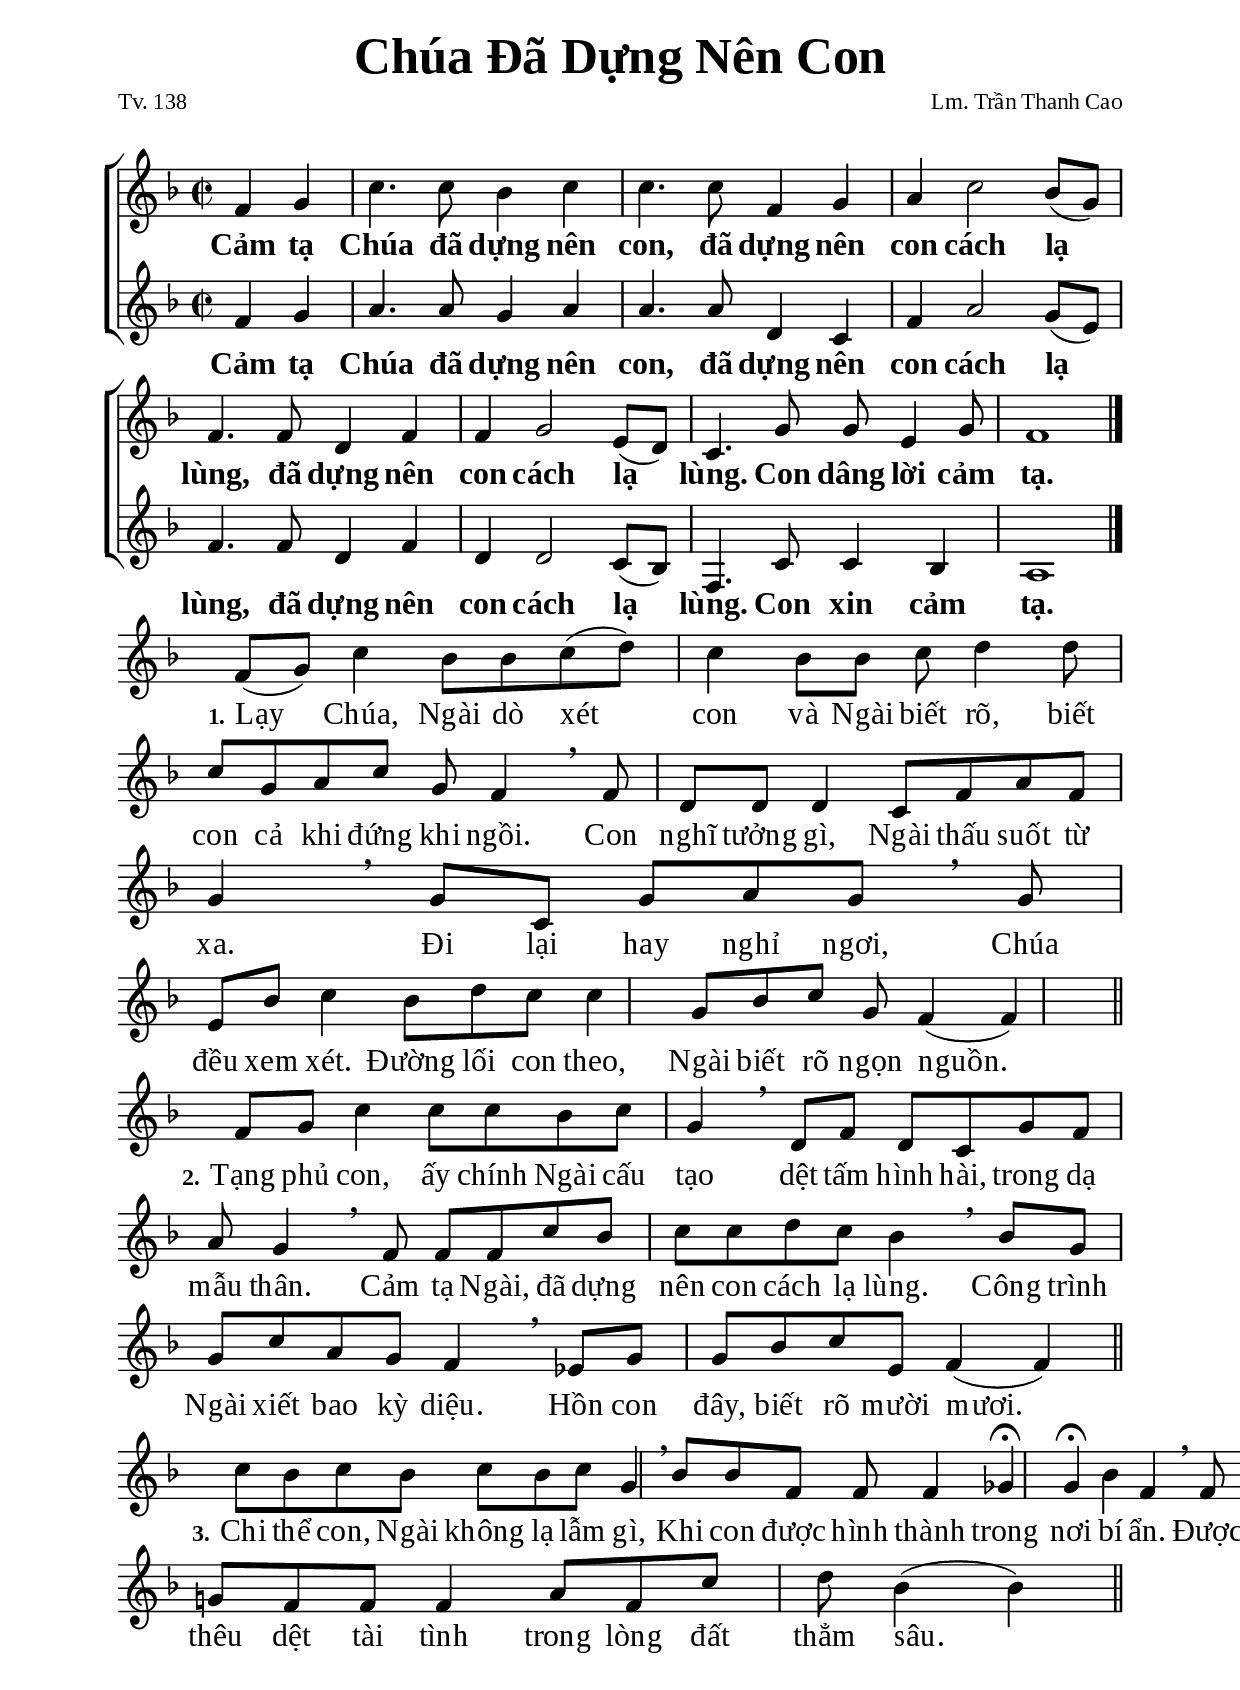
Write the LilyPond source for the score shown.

% Cài đặt chung
\version "2.20.0"
\include "english.ly"

\header {
  title = \markup { \fontsize #3 "Chúa Đã Dựng Nên Con" }
  poet = "Tv. 138"
  composer = "Lm. Trần Thanh Cao"
  arranger = " "
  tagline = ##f
}

\paper {
  #(set-paper-size "a4")
  top-margin = 10\mm
  bottom-margin = 10\mm
  left-margin = 20\mm
  right-margin = 20\mm
  indent = #0
  #(define fonts
    (make-pango-font-tree
      "Liberation Serif"
      "Liberation Serif"
      "Liberation Serif"
      (/ 20 20)))
  page-count = #1
}

% Nhạc điệp khúc
nhacDiepKhucSop = \relative c' {
  \partial 2 f4 g |
  c4. c8 bf4 c |
  c4. c8 f,4 g |
  a c2 bf8 _(g) |
  f4. f8 d4 f |
  f g2 e8 _(d) |
  c4. g'8 g e4 g8 |
  f1 \bar "|."
}

nhacDiepKhucBas = \relative c' {
  \partial 2 f4 g |
  a4. a8 g4 a |
  a4. a8 d,4 c |
  f a2 g8 (e) |
  f4. f8 d4 f |
  d d2 c8 (bf) |
  f4. c'8 c4 bf |
  a1
}

% Nhạc phiên khúc
nhacPhienKhucMot = \relative c' {
  f8 (g) c4 bf8 bf c (d) c4
  bf8 bf c d4 d8 c g a c g f4 \breathe
  f8 d d d4 c8 f a f g4 \breathe
  g8 c, g' a g \breathe
  g8 e bf' c4
  bf8 d c c4
  g8 bf c g f4 (f) \bar "||"
}

nhacPhienKhucHai = \relative c' {
  f8 g c4 c8 c bf c g4 \breathe
  d8 f d c g' f a g4 \breathe
  f8 f f c' bf c c d c bf4 \breathe
  bf8 g g c a g f4 \breathe
  ef8 g g bf c e, f4 (f) \bar "||"
}


nhacPhienKhucBa = \relative c'' {
  c8 bf c bf c bf c g4 \breathe
  bf8 bf f f f4 gf \fermata g \fermata
  bf f4 \breathe
  f8 g! f f f4
  a8 f c' d bf4 (bf) \bar "||"
}

% Lời điệp khúc
loiDiepKhucSop = \lyricmode {
  Cảm tạ Chúa đã dựng nên con,
  đã dựng nên con cách lạ lùng,
  đã dựng nên con cách lạ lùng.
  Con dâng lời cảm tạ.
}

loiDiepKhucBas = \lyricmode {
  Cảm tạ Chúa đã dựng nên con,
  đã dựng nên con cách lạ lùng,
  đã dựng nên con cách lạ lùng.
  Con xin cảm tạ.
}

% Lời phiên khúc
loiPhienKhucMot = \lyricmode {
  \set stanza = #"1."
  Lạy Chúa, Ngài dò xét con và Ngài biết rõ,
  biết con cả khi đứng khi ngồi.
  Con nghĩ tưởng gì, Ngài thấu suốt từ xa.
  Đi lại hay nghỉ ngơi, Chúa đều xem xét.
  Đường lối con theo, Ngài biết rõ ngọn nguồn.
}

loiPhienKhucHai = \lyricmode {
  \set stanza = #"2."
  Tạng phủ con, ấy chính Ngài cấu tạo dệt tấm hình hài,
  trong dạ mẫu thân.
  Cảm tạ Ngài, đã dựng nên con cách lạ lùng.
  Công trình Ngài xiết bao kỳ diệu.
  Hồn con đây, biết rõ mười mươi.
}

loiPhienKhucBa = \lyricmode {
  \set stanza = #"3."
  Chi thể con, Ngài không lạ lẫm gì,
  Khi con được hình thành trong nơi bí ẩn.
  Được thêu dệt tài tình trong lòng đất thẳm sâu.
}

% Dàn trang
\score {
  \new ChoirStaff <<
    \new Staff \with {
        \consists "Merge_rests_engraver"
        \magnifyStaff #(magstep +1)
      }
      <<
      \new Voice = beSop {
        \key f \major \time 2/2 \nhacDiepKhucSop
      }
      \new Lyrics \lyricsto beSop \loiDiepKhucSop
    >>
    \new Staff \with {
        \consists "Merge_rests_engraver"
        \magnifyStaff #(magstep +1)
      }
      <<
      \new Voice = beBas {
        \key f \major \time 2/2 \nhacDiepKhucBas
      }
      \new Lyrics \lyricsto beBas \loiDiepKhucBas
    >>
  >>
  \layout {
    \override Lyrics.LyricText.font-series = #'bold
    \override Lyrics.LyricText.font-size = #+3
    \override Lyrics.LyricSpace.minimum-distance = #0.5
    \override Score.BarNumber.break-visibility = ##(#f #f #f)
    \override Score.SpacingSpanner.uniform-stretching = ##t
  }
}

\score {
  \new ChoirStaff <<
    \new Staff = phienKhuc \with {
        \magnifyStaff #(magstep +1)
      }
      <<
      \new Voice = beSop {
        \key f \major \time 2/2 \nhacPhienKhucMot
      }
    >>
    \new Lyrics \lyricsto beSop \loiPhienKhucMot
  >>
  \layout {
    \override Staff.TimeSignature.transparent = ##t
    \override Lyrics.LyricText.font-size = #+3
    \override Lyrics.LyricSpace.minimum-distance = #0.5
    \override Score.BarNumber.break-visibility = ##(#f #f #f)
    \override Score.SpacingSpanner.uniform-stretching = ##t
    \set Score.barAlways = ##t
    \set Score.defaultBarType = ""
  } 
}

\score {
  \new ChoirStaff <<
    \new Staff = phienKhuc \with {
        \magnifyStaff #(magstep +1)
      }
      <<
      \new Voice = beSop {
        \key f \major \time 2/2 \nhacPhienKhucHai
      }
    >>
    \new Lyrics \lyricsto beSop \loiPhienKhucHai
  >>
  \layout {
    \override Staff.TimeSignature.transparent = ##t
    \override Lyrics.LyricText.font-size = #+3
    \override Lyrics.LyricSpace.minimum-distance = #0.5
    \override Score.BarNumber.break-visibility = ##(#f #f #f)
    \override Score.SpacingSpanner.uniform-stretching = ##t
    \set Score.barAlways = ##t
    \set Score.defaultBarType = ""
  } 
}

\score {
  \new ChoirStaff <<
    \new Staff = phienKhuc \with {
        \magnifyStaff #(magstep +1)
      }
      <<
      \new Voice = beSop {
        \key f \major \time 2/2 \nhacPhienKhucBa
      }
    >>
    \new Lyrics \lyricsto beSop \loiPhienKhucBa
  >>
  \layout {
    \override Staff.TimeSignature.transparent = ##t
    \override Lyrics.LyricText.font-size = #+3
    \override Lyrics.LyricSpace.minimum-distance = #0.5
    \override Score.BarNumber.break-visibility = ##(#f #f #f)
    \override Score.SpacingSpanner.uniform-stretching = ##t
    \set Score.barAlways = ##t
    \set Score.defaultBarType = ""
  } 
}
